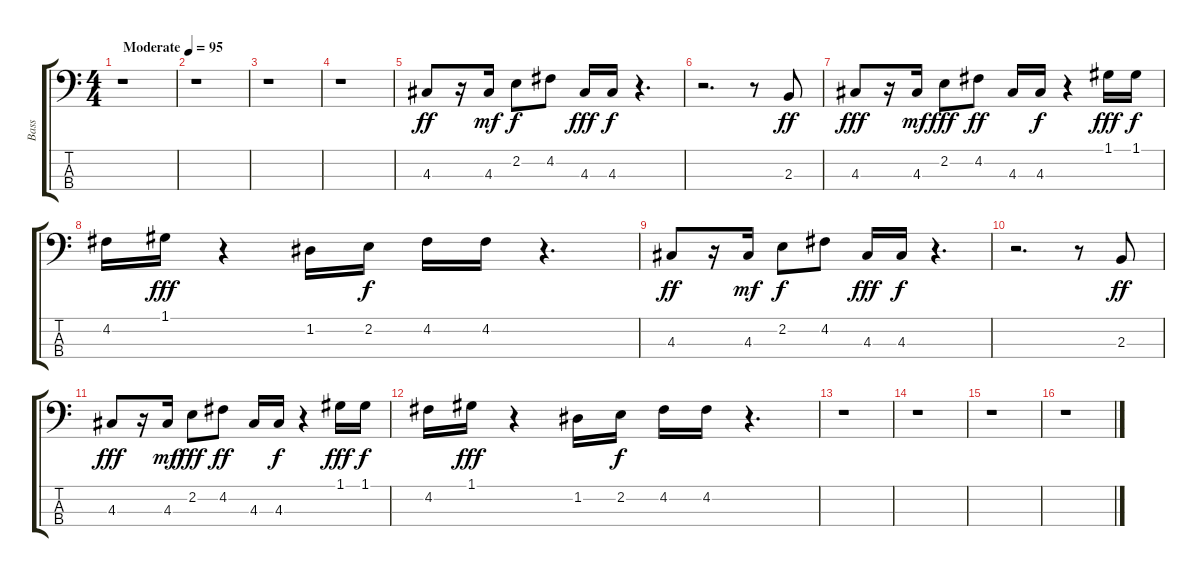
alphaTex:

\track ("Bass" "Bass") {instrument fretlessbass}
\staff {score tabs}
\tuning (G2 D2 A1 E1) {hide}
\ts (4 4)
\tempo (95 "Moderate")
\clef f4
\ks c
r.1{dy ff instrument fretlessbass} |
r.1 |
r.1 |
r.1 |
4.3.8 r.16 4.3.16{dy mf} 2.2.8{dy f} 4.2.8 4.3.16{dy fff} 4.3.16{dy f} r.4{d} |
r.2{d} r.8 2.3.8{dy ff} |
4.3.8{dy fff} r.16 4.3.16{dy mf} 2.2.8{dy fff} 4.2.8{dy ff} 4.3.16 4.3.16{dy f} r.4 1.1.16{dy fff} 1.1.16{dy f} |
4.2.16 1.1.16{dy fff} r.4 1.2.16 2.2.16{dy f} 4.2.16 4.2.16 r.4{d} |
4.3.8{dy ff} r.16 4.3.16{dy mf} 2.2.8{dy f} 4.2.8 4.3.16{dy fff} 4.3.16{dy f} r.4{d} |
r.2{d} r.8 2.3.8{dy ff} |
4.3.8{dy fff} r.16 4.3.16{dy mf} 2.2.8{dy fff} 4.2.8{dy ff} 4.3.16 4.3.16{dy f} r.4 1.1.16{dy fff} 1.1.16{dy f} |
4.2.16 1.1.16{dy fff} r.4 1.2.16 2.2.16{dy f} 4.2.16 4.2.16 r.4{d} |
r.1 |
r.1 |
r.1 |
r.1
